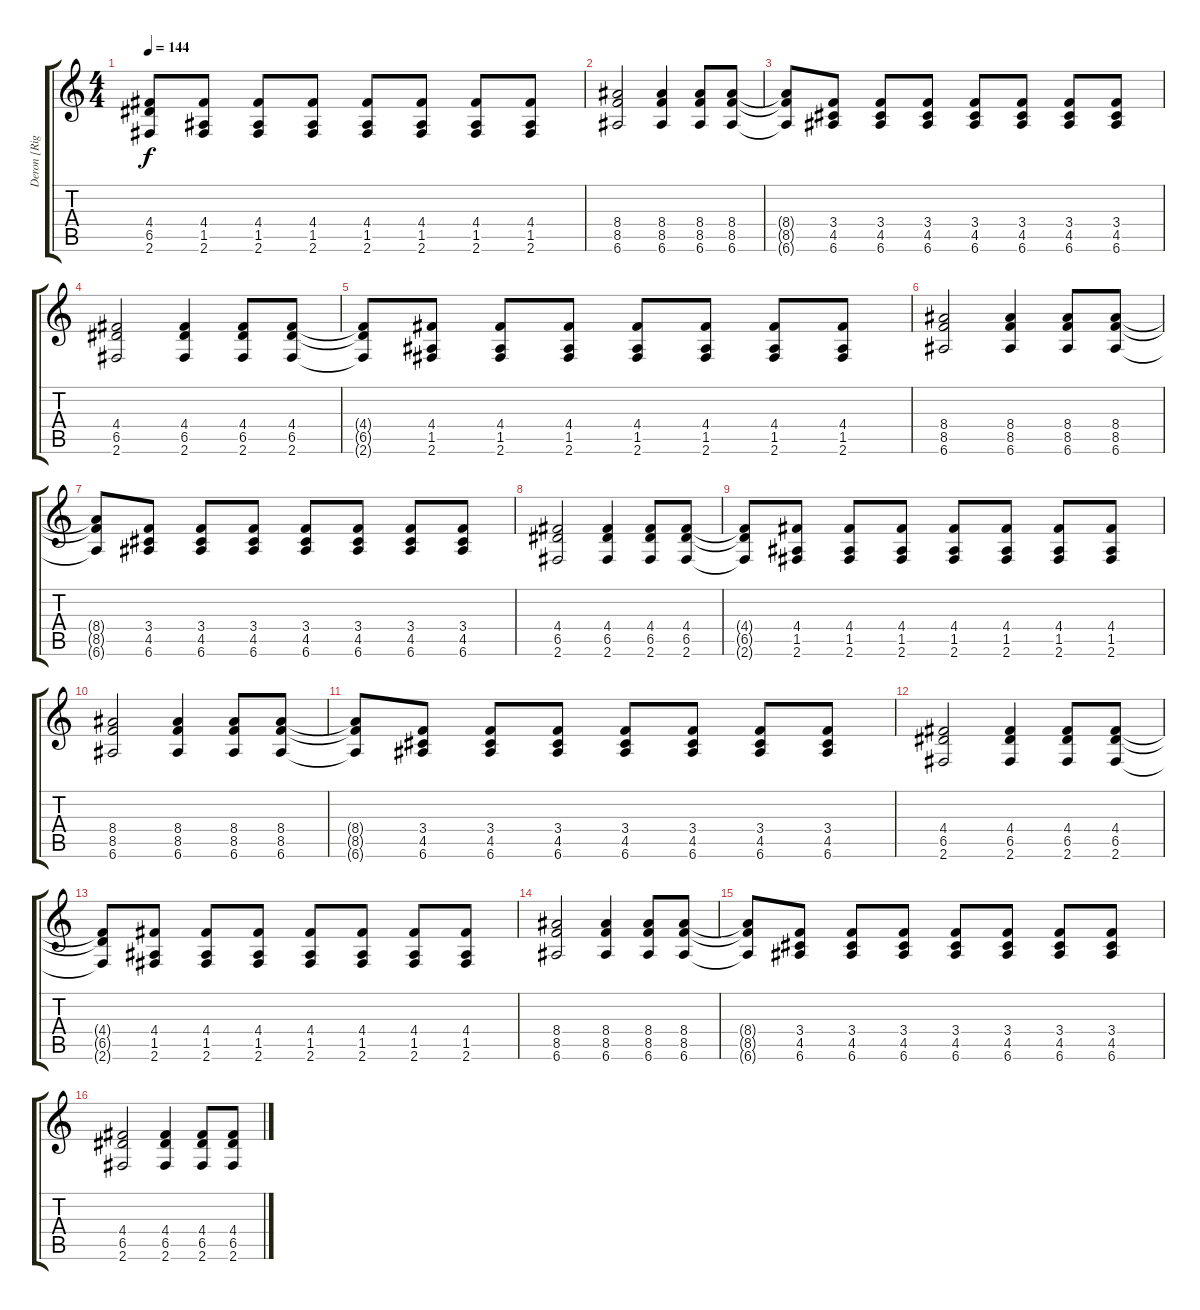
\track ("Deron [Right]" "Deron [Rig") {instrument distortionguitar}
\staff {score tabs}
\tuning (E4 B3 G3 D3 A2 E2) {hide}
\ts (4 4)
\tempo 144
\clef g2
\ks c
(4.4{t} 6.5{t} 2.6{t}).8{dy f} (4.4 1.5 2.6).8 (4.4 1.5 2.6).8 (4.4 1.5 2.6).8 (4.4 1.5 2.6).8 (4.4 1.5 2.6).8 (4.4 1.5 2.6).8 (4.4 1.5 2.6).8 |
(8.4 8.5 6.6).2 (8.4 8.5 6.6).4 (8.4 8.5 6.6).8 (8.4 8.5 6.6).8 |
(8.4{t} 8.5{t} 6.6{t}).8 (3.4 4.5 6.6).8 (3.4 4.5 6.6).8 (3.4 4.5 6.6).8 (3.4 4.5 6.6).8 (3.4 4.5 6.6).8 (3.4 4.5 6.6).8 (3.4 4.5 6.6).8 |
(4.4 6.5 2.6).2 (4.4 6.5 2.6).4 (4.4 6.5 2.6).8 (4.4 6.5 2.6).8 |
(4.4{t} 6.5{t} 2.6{t}).8 (4.4 1.5 2.6).8 (4.4 1.5 2.6).8 (4.4 1.5 2.6).8 (4.4 1.5 2.6).8 (4.4 1.5 2.6).8 (4.4 1.5 2.6).8 (4.4 1.5 2.6).8 |
(8.4 8.5 6.6).2 (8.4 8.5 6.6).4 (8.4 8.5 6.6).8 (8.4 8.5 6.6).8 |
(8.4{t} 8.5{t} 6.6{t}).8 (3.4 4.5 6.6).8 (3.4 4.5 6.6).8 (3.4 4.5 6.6).8 (3.4 4.5 6.6).8 (3.4 4.5 6.6).8 (3.4 4.5 6.6).8 (3.4 4.5 6.6).8 |
(4.4 6.5 2.6).2 (4.4 6.5 2.6).4 (4.4 6.5 2.6).8 (4.4 6.5 2.6).8 |
(4.4{t} 6.5{t} 2.6{t}).8 (4.4 1.5 2.6).8 (4.4 1.5 2.6).8 (4.4 1.5 2.6).8 (4.4 1.5 2.6).8 (4.4 1.5 2.6).8 (4.4 1.5 2.6).8 (4.4 1.5 2.6).8 |
(8.4 8.5 6.6).2 (8.4 8.5 6.6).4 (8.4 8.5 6.6).8 (8.4 8.5 6.6).8 |
(8.4{t} 8.5{t} 6.6{t}).8 (3.4 4.5 6.6).8 (3.4 4.5 6.6).8 (3.4 4.5 6.6).8 (3.4 4.5 6.6).8 (3.4 4.5 6.6).8 (3.4 4.5 6.6).8 (3.4 4.5 6.6).8 |
(4.4 6.5 2.6).2 (4.4 6.5 2.6).4 (4.4 6.5 2.6).8 (4.4 6.5 2.6).8 |
(4.4{t} 6.5{t} 2.6{t}).8 (4.4 1.5 2.6).8 (4.4 1.5 2.6).8 (4.4 1.5 2.6).8 (4.4 1.5 2.6).8 (4.4 1.5 2.6).8 (4.4 1.5 2.6).8 (4.4 1.5 2.6).8 |
(8.4 8.5 6.6).2 (8.4 8.5 6.6).4 (8.4 8.5 6.6).8 (8.4 8.5 6.6).8 |
(8.4{t} 8.5{t} 6.6{t}).8 (3.4 4.5 6.6).8 (3.4 4.5 6.6).8 (3.4 4.5 6.6).8 (3.4 4.5 6.6).8 (3.4 4.5 6.6).8 (3.4 4.5 6.6).8 (3.4 4.5 6.6).8 |
(4.4 6.5 2.6).2 (4.4 6.5 2.6).4 (4.4 6.5 2.6).8 (4.4 6.5 2.6).8
